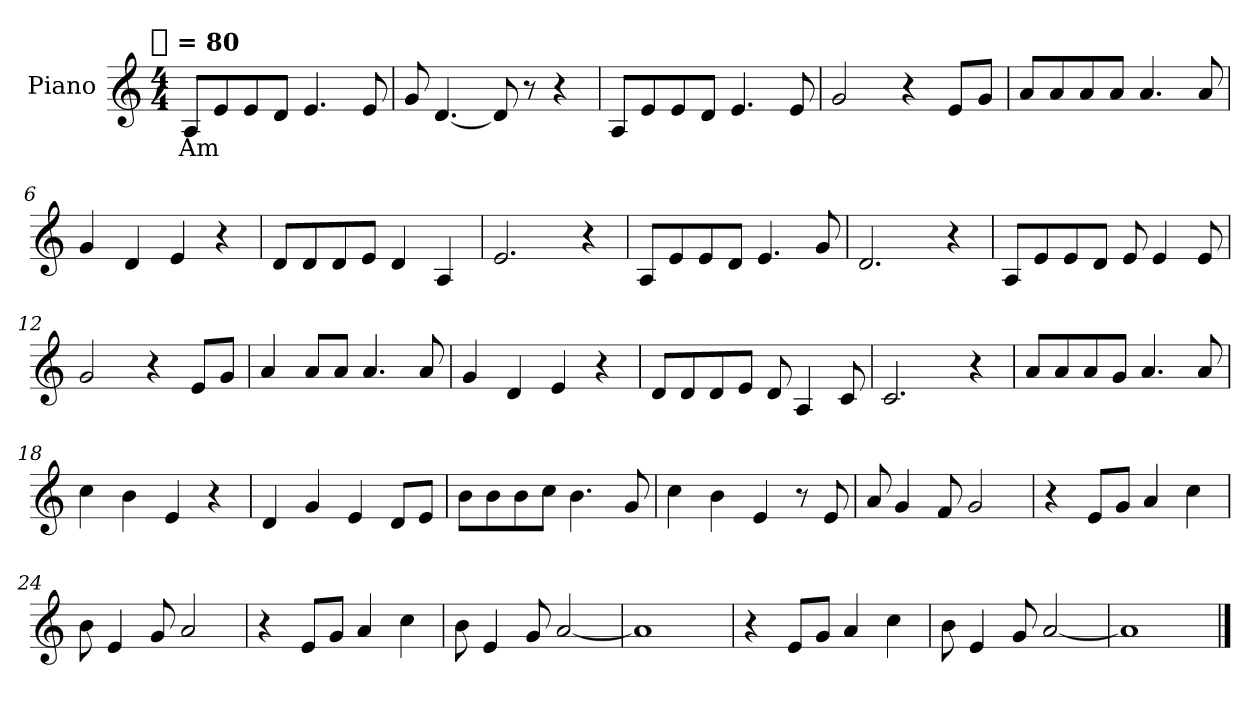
**kern	**text
*part1	*part1
*staff1	*staff1
*I"Piano	*
*I'Pia.	*
*clefG2	*
!!LO:TX:omd:t=[quarter] = 80
*M4/4	*
*MM80	*
=1	=1
8AL	Am
8e	.
8e	.
8dJ	.
4.e	.
8e	.
=2	=2
8g	.
[4.d	.
8d]	.
8r	.
4r	.
=3	=3
8AL	.
8e	.
8e	.
8dJ	.
4.e	.
8e	.
=4	=4
2g	.
4r	.
8eL	.
8gJ	.
=5	=5
8aL	.
8a	.
8a	.
8aJ	.
4.a	.
8a	.
=6	=6
4g	.
4d	.
4e	.
4r	.
!!LO:LB:g=z
=7	=7
8dL	.
8d	.
8d	.
8eJ	.
4d	.
4A	.
=8	=8
2.e	.
4r	.
=9	=9
8AL	.
8e	.
8e	.
8dJ	.
4.e	.
8g	.
=10	=10
2.d	.
4r	.
=11	=11
8AL	.
8e	.
8e	.
8dJ	.
8e	.
4e	.
8e	.
=12	=12
2g	.
4r	.
8eL	.
8gJ	.
=13	=13
4a	.
8aL	.
8aJ	.
4.a	.
8a	.
!!LO:LB:g=z
=14	=14
4g	.
4d	.
4e	.
4r	.
=15	=15
8dL	.
8d	.
8d	.
8eJ	.
8d	.
4A	.
8c	.
=16	=16
2.c	.
4r	.
=17	=17
8aL	.
8a	.
8a	.
8gJ	.
4.a	.
8a	.
=18	=18
4cc	.
4b	.
4e	.
4r	.
=19	=19
4d	.
4g	.
4e	.
8dL	.
8eJ	.
=20	=20
8bL	.
8b	.
8b	.
8ccJ	.
4.b	.
8g	.
!!LO:LB:g=z
=21	=21
4cc	.
4b	.
4e	.
8r	.
8e	.
=22	=22
8a	.
4g	.
8f	.
2g	.
=23	=23
4r	.
8eL	.
8gJ	.
4a	.
4cc	.
=24	=24
8b	.
4e	.
8g	.
2a	.
=25	=25
4r	.
8eL	.
8gJ	.
4a	.
4cc	.
=26	=26
8b	.
4e	.
8g	.
[2a	.
=27	=27
1a]	.
!!LO:LB:g=z
=28	=28
4r	.
8eL	.
8gJ	.
4a	.
4cc	.
=29	=29
8b	.
4e	.
8g	.
[2a	.
=30	=30
1a]	.
==	==
*-	*-
